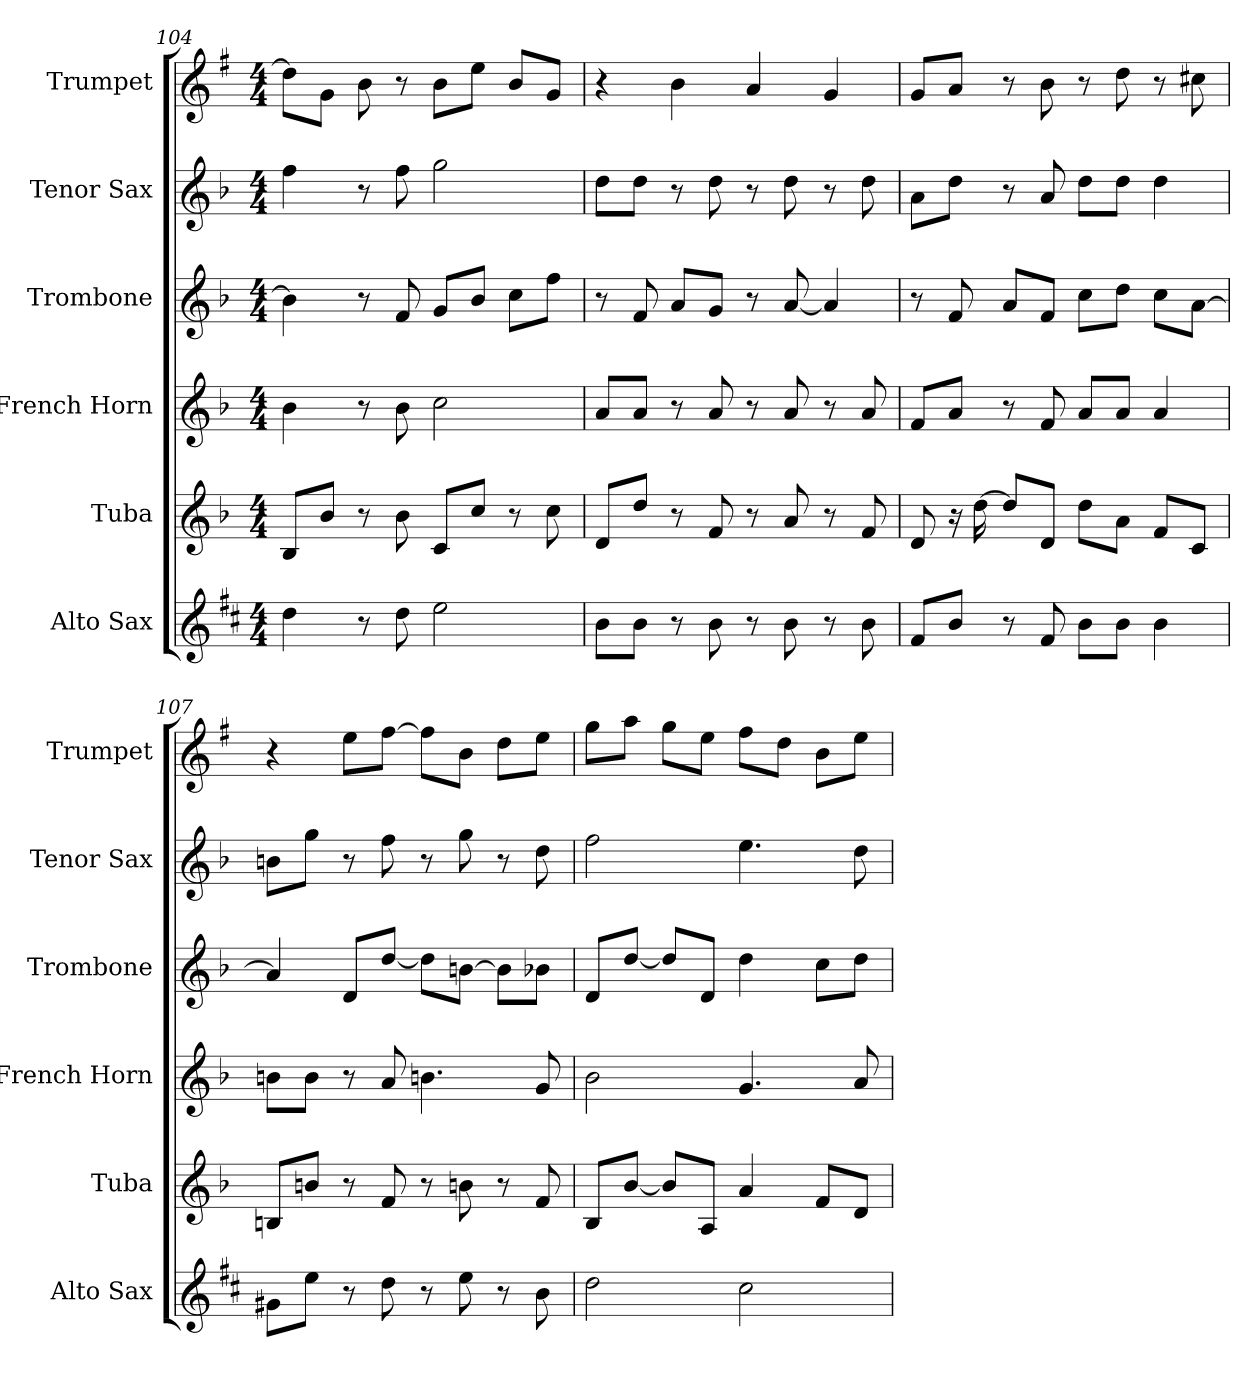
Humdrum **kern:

**kern	**kern	**kern	**kern	**kern	**kern
*part6	*part5	*part4	*part3	*part2	*part1
*staff6	*staff5	*staff4	*staff3	*staff2	*staff1
*I"Alto Sax	*I"Tuba	*I"French Horn	*I"Trombone	*I"Tenor Sax	*I"Trumpet
*I'Alto Sax	*I'Tuba	*I'French Horn	*I'Trombone	*I'Tenor Sax	*I'Trumpet
*clefG2	*clefG2	*clefG2	*clefG2	*clefG2	*clefG2
*ITrd5c9	*ITrd15c26	*ITrd8c14	*ITrd8c14	*ITrd8c14	*ITrd1c2
*k[b-]	*k[b-]	*k[b-]	*k[b-]	*k[b-]	*k[b-]
*M4/4	*M4/4	*M4/4	*M4/4	*M4/4	*M4/4
=104	=104	=104	=104	=104	=104
4f	8BBB-L	4B-	4B-]	4f	8ccL]
.	8BB-J	.	.	.	8fJ
8r	8r	8r	8r	8r	8a
8f	8BB-	8B-	8F	8f	8r
2g	8CCL	2c	8GL	2g	8aL
.	8CJ	.	8B-J	.	8ddJ
.	8r	.	8cL	.	8aL
.	8C	.	8fJ	.	8fJ
=105	=105	=105	=105	=105	=105
8dL	8DDL	8AL	8r	8dL	4r
8dJ	8DJ	8AJ	8F	8dJ	.
8r	8r	8r	8AL	8r	4a
8d	8FF	8A	8GJ	8d	.
8r	8r	8r	8r	8r	4g
8d	8AA	8A	[8A	8d	.
8r	8r	8r	4A]	8r	4f
8d	8FF	8A	.	8d	.
=106	=106	=106	=106	=106	=106
8AL	8DD	8FL	8r	8AL	8fL
8dJ	16r	8AJ	8F	8dJ	8gJ
.	[16D	.	.	.	.
8r	8DL]	8r	8AL	8r	8r
8A	8DDJ	8F	8FJ	8A	8a
8dL	8DL	8AL	8cL	8dL	8r
8dJ	8AAJ	8AJ	8dJ	8dJ	8cc
4d	8FFL	4A	8cL	4d	8r
.	8CCJ	.	[8AJ	.	8bn
=107	=107	=107	=107	=107	=107
8BnL	8BBBnL	8BnL	4A]	8BnL	4r
8gJ	8BBnJ	8BJ	.	8gJ	.
8r	8r	8r	8DL	8r	8ddL
8f	8FF	8A	[8dJ	8f	[8eeJ
8r	8r	4.Bn	8dL]	8r	8eeL]
8g	8BBn	.	[8BnJ	8g	8aJ
8r	8r	.	8BL]	8r	8ccL
8d	8FF	8G	8B-XJ	8d	8ddJ
=108	=108	=108	=108	=108	=108
2f	8BBB-L	2B-	8DL	2f	8ffL
.	[8BB-J	.	[8dJ	.	8ggJ
.	8BB-L]	.	8dL]	.	8ffL
.	8AAAJ	.	8DJ	.	8ddJ
2e	4AA	4.G	4d	4.e	8eeL
.	.	.	.	.	8ccJ
.	8FFL	.	8cL	.	8aL
.	8DDJ	8A	8dJ	8d	8ddJ
=	=	=	=	=	=
*-	*-	*-	*-	*-	*-
